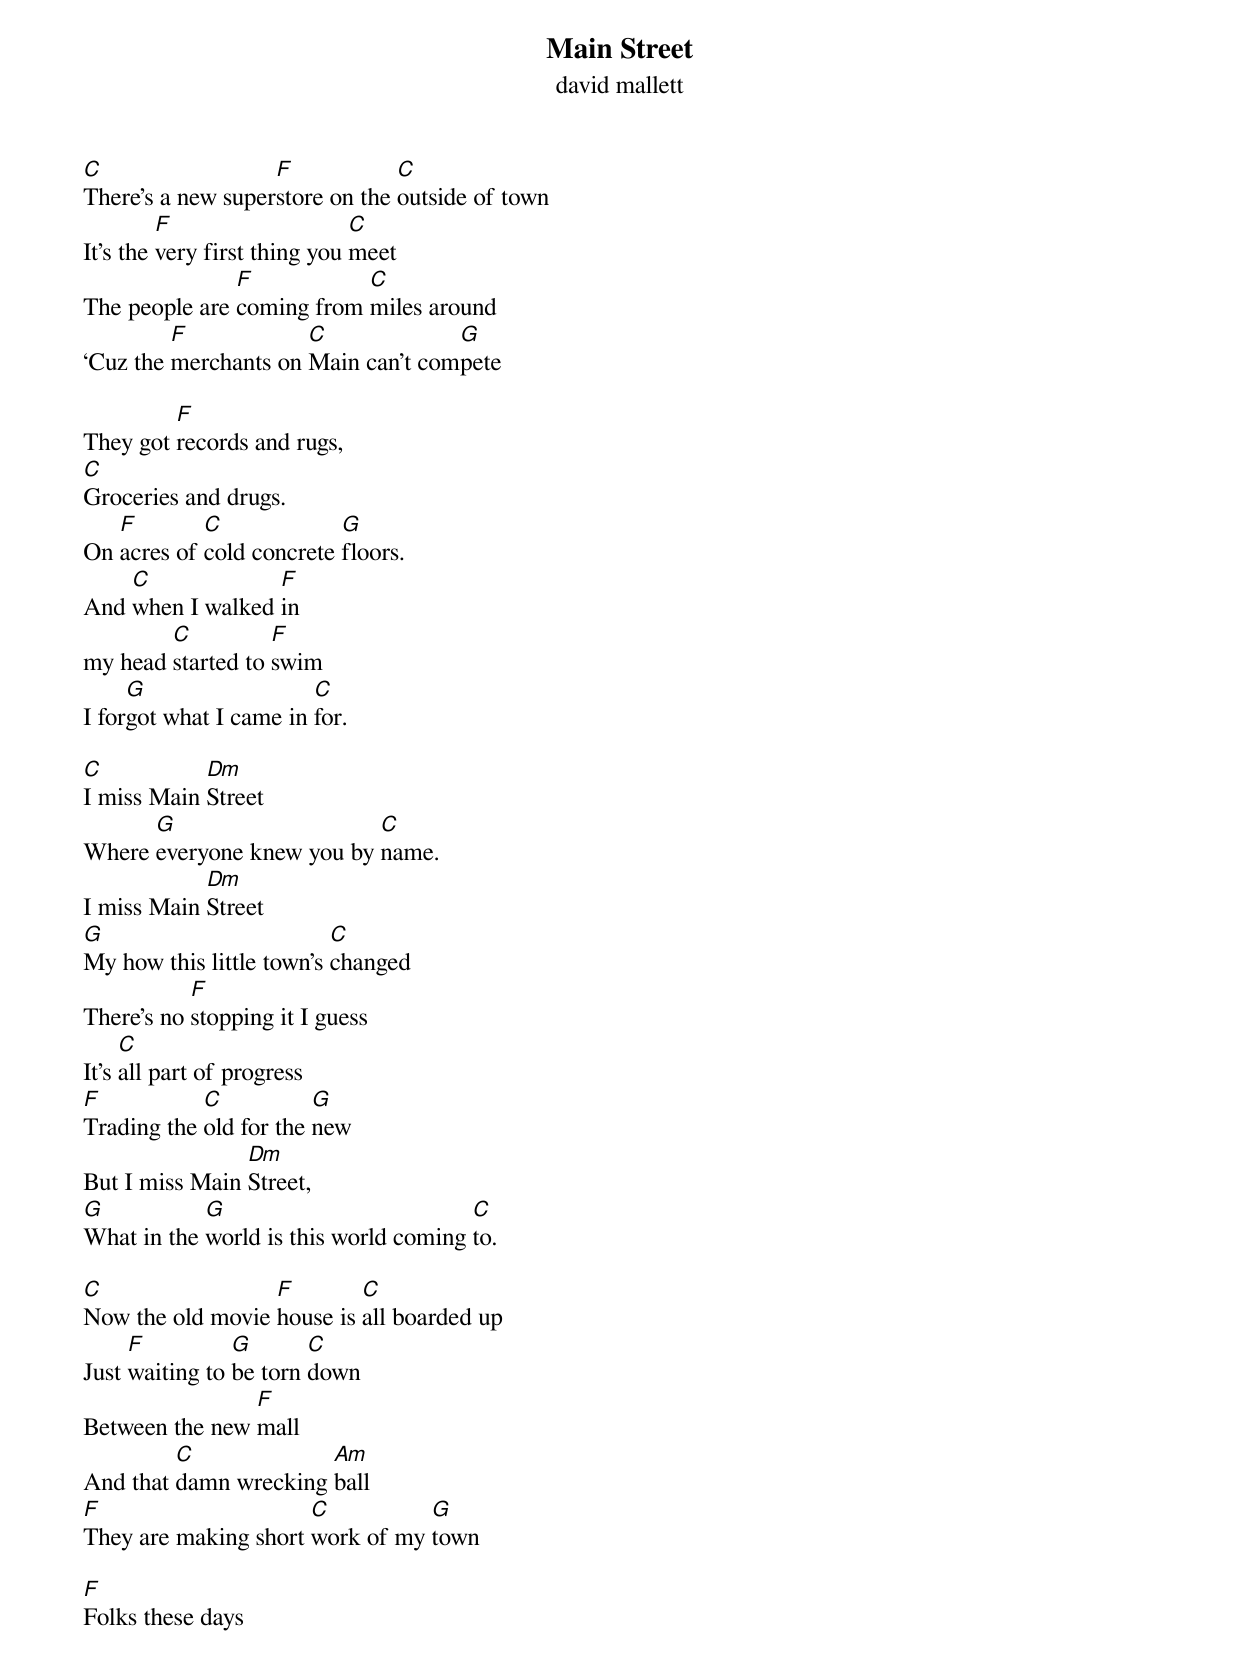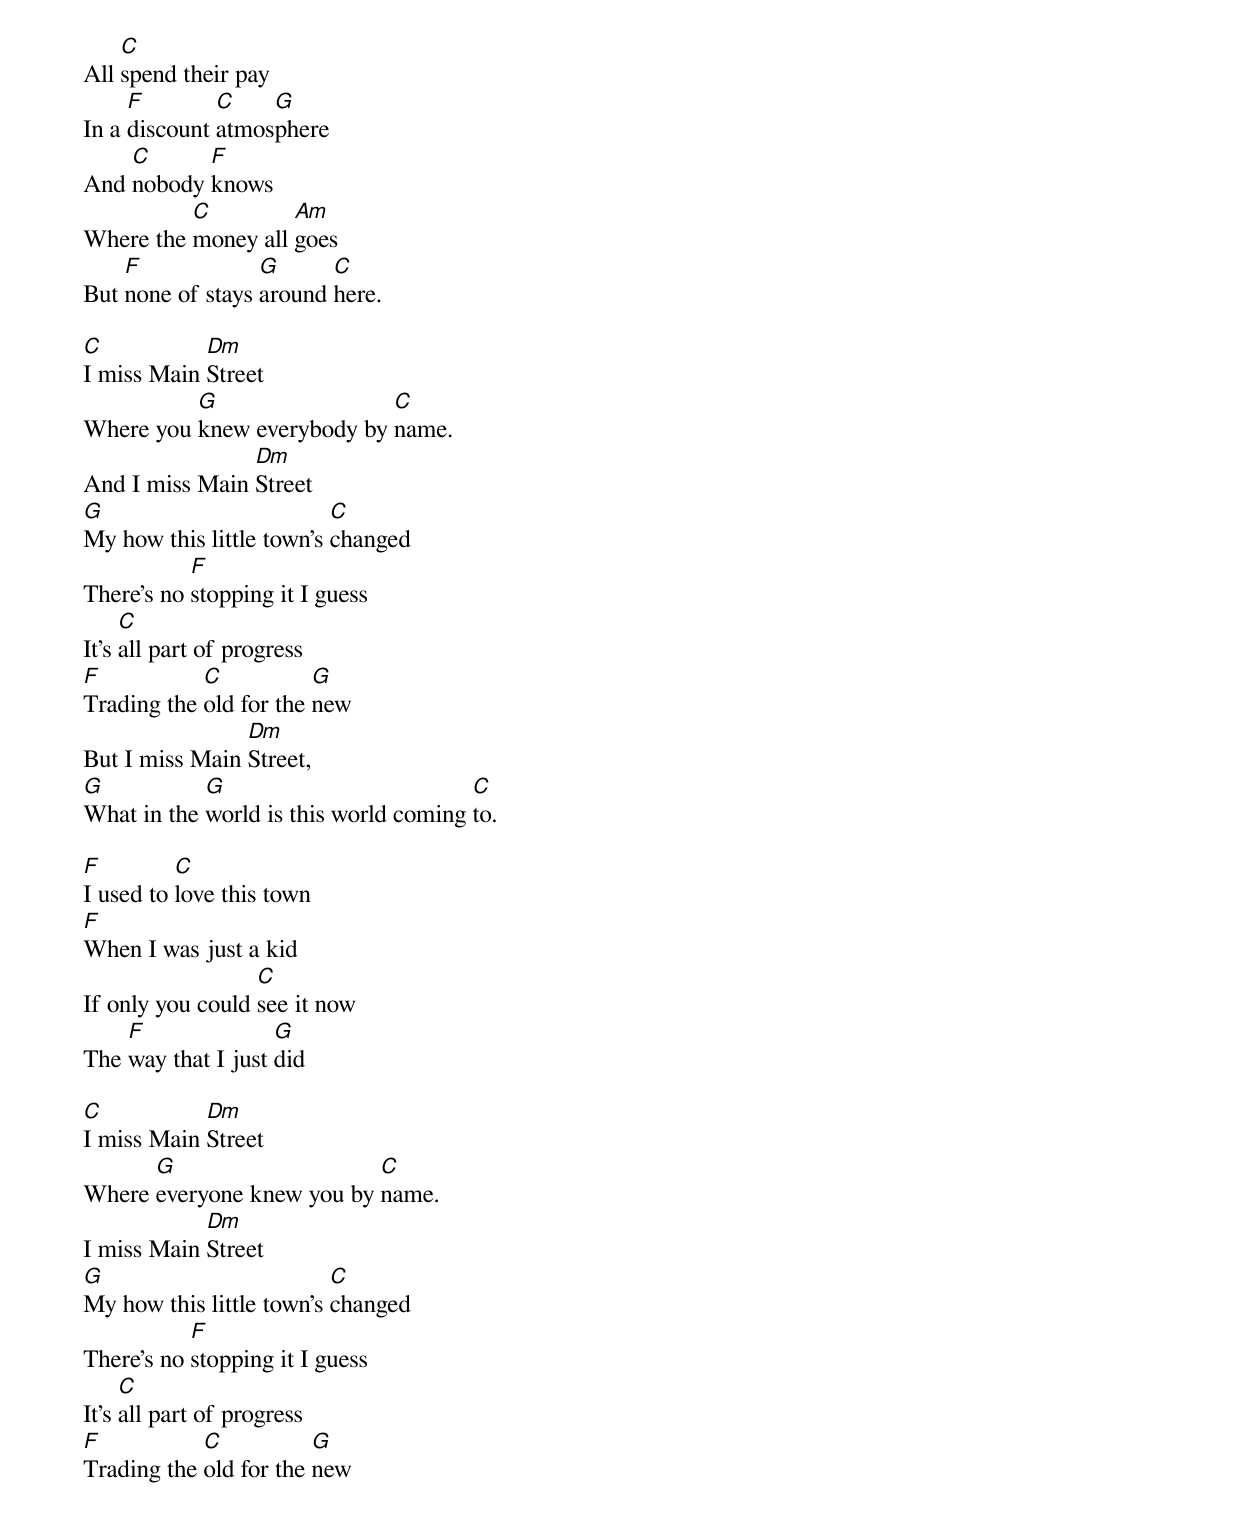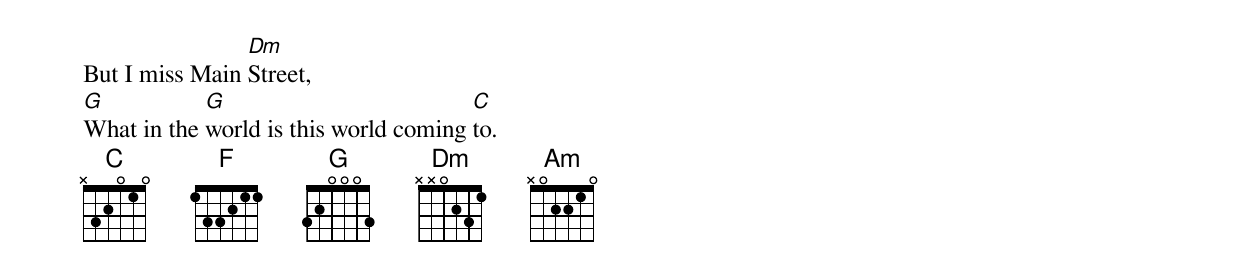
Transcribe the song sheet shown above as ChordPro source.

{title: Main Street}
{subtitle: david mallett}
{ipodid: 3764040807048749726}

[C]There’s a new super[F]store on the [C]outside of town
It’s the [F]very first thing you [C]meet
The people are [F]coming from [C]miles around
‘Cuz the [F]merchants on [C]Main can’t com[G]pete

They got [F]records and rugs,
[C]Groceries and drugs.
On [F]acres of [C]cold concrete [G]floors.
And [C]when I walked [F]in
my head [C]started to [F]swim
I for[G]got what I came in [C]for.

[C]I miss Main [Dm]Street
Where [G]everyone knew you by [C]name.
I miss Main [Dm]Street
[G]My how this little town’s [C]changed
There’s no [F]stopping it I guess
It’s [C]all part of progress
[F]Trading the [C]old for the [G]new
But I miss Main [Dm]Street,
[G]What in the [G]world is this world coming [C]to.

[C]Now the old movie [F]house is [C]all boarded up
Just [F]waiting to [G]be torn [C]down
Between the new [F]mall
And that [C]damn wrecking [Am]ball
[F]They are making short [C]work of my [G]town

[F]Folks these days
All [C]spend their pay
In a [F]discount [C]atmos[G]phere
And [C]nobody [F]knows
Where the [C]money all [Am]goes
But [F]none of stays [G]around [C]here.

[C]I miss Main [Dm]Street
Where you [G]knew everybody by [C]name.
And I miss Main [Dm]Street
[G]My how this little town’s [C]changed
There’s no [F]stopping it I guess
It’s [C]all part of progress
[F]Trading the [C]old for the [G]new
But I miss Main [Dm]Street,
[G]What in the [G]world is this world coming [C]to.

[F]I used to [C]love this town
[F]When I was just a kid
If only you could [C]see it now
The [F]way that I just [G]did

[C]I miss Main [Dm]Street
Where [G]everyone knew you by [C]name.
I miss Main [Dm]Street
[G]My how this little town’s [C]changed
There’s no [F]stopping it I guess
It’s [C]all part of progress
[F]Trading the [C]old for the [G]new
But I miss Main [Dm]Street,
[G]What in the [G]world is this world coming [C]to.
